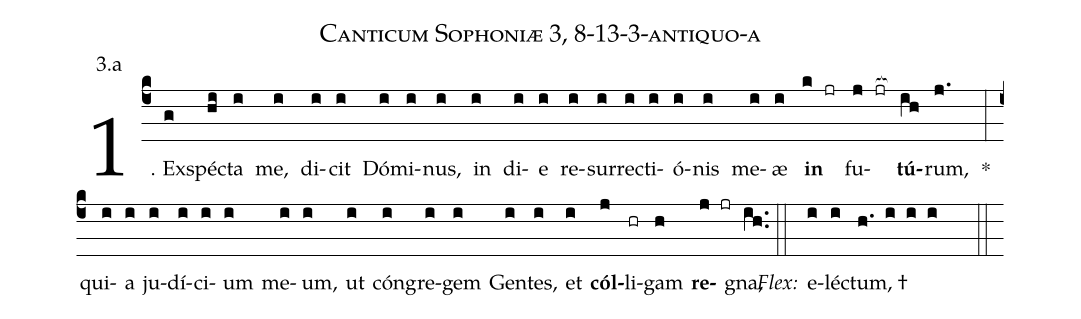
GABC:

name: Canticum Sophoniæ 3, 8-13-3-antiquo-a;
annotation: 3.a;
%%
(c4)1. Ex(g)spéc(hi)ta(i) me,(i) di(i)cit(i) Dó(i)mi(i)nus,(i) in(i) di(i)e(i) re(i)sur(i)rec(i)ti(i)ó(i)nis(i) me(i)æ(i) <b>in</b>(k jr) fu(j jr[ocb:1{])<b>tú</b>(ih[ocb:0}])rum,(j.) *(:) qui(i)a(i) ju(i)dí(i)ci(i)um(i) me(i)um,(i) ut(i) cón(i)gre(i)gem(i) Gen(i)tes,(i) et(i) <b>cól</b>(j)li(hr)gam(h) <b>re</b>(j jr)gna,(ih..) (::)
<i>Flex:</i>()  e(i)léc(i)tum, †(h. i i i  ::)
